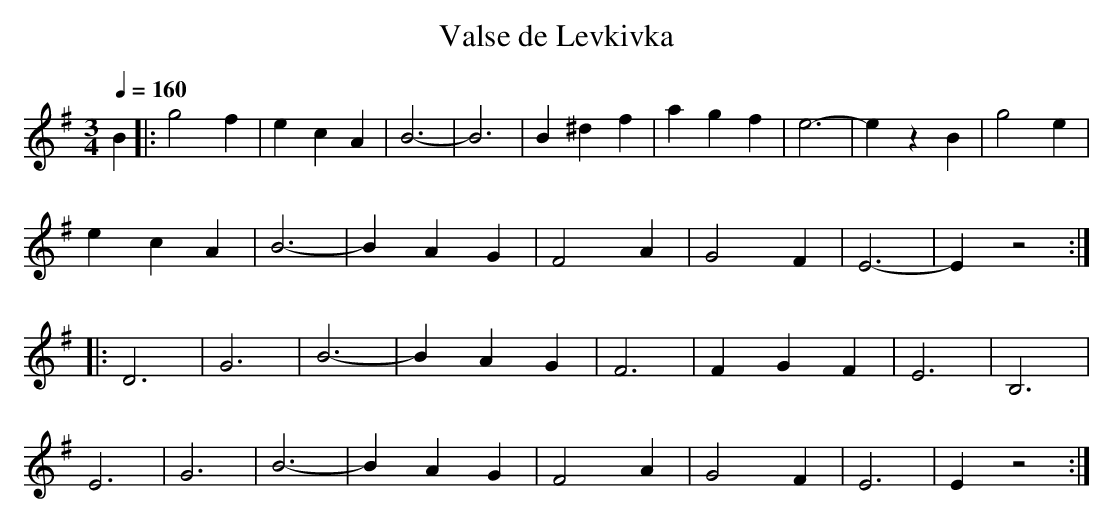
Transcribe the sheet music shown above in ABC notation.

X:1
T:Valse de Levkivka
M:3/4
L:1/4
Q:1/4=160
K:Em
B |: g2 f | e c A | B3-|B3 | B ^d f | a g f | e3- | e z B | g2 e |
e c A | B3- | B A G | F2 A | G2 F | E3-|E z2 :|
|: D3 | G3 | B3- | B A G | F3 | F G F | E3 | B,3 |
E3 | G3 | B3-| B A G | F2 A | G2 F | E3 | E z2 :|
